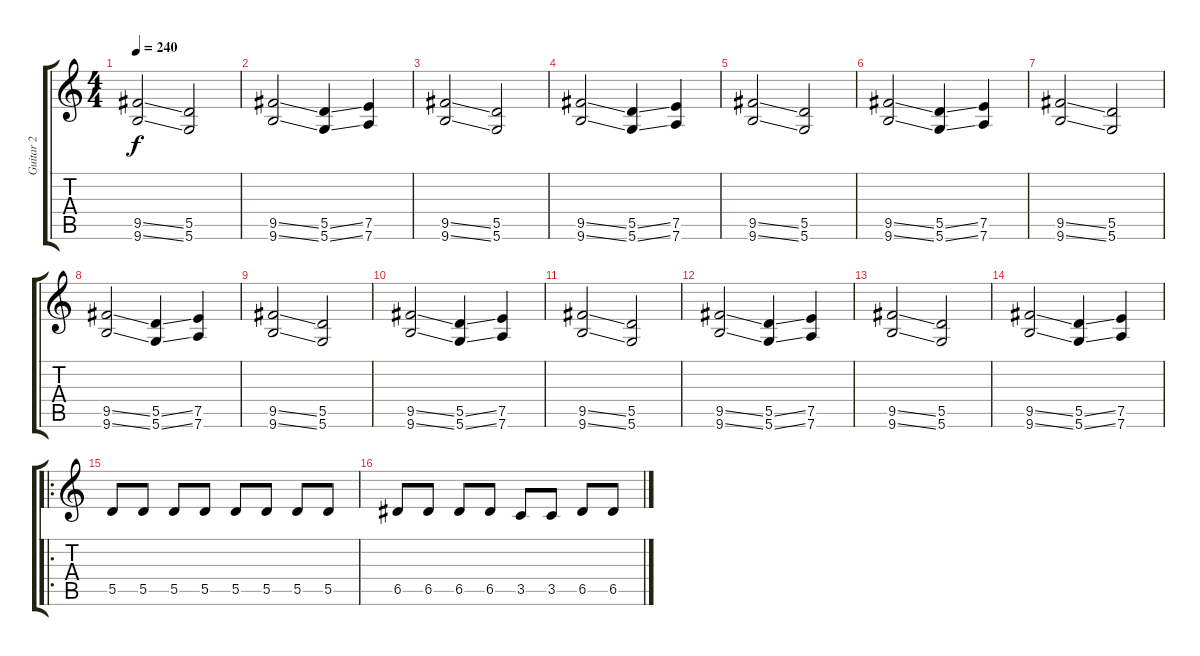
\track ("Guitar 2" "Guitar 2") {instrument distortionguitar}
\staff {score tabs}
\tuning (E4 B3 G3 D3 A2 D2) {hide}
\ts (4 4)
\tempo 240
\clef g2
\ks c
(9.5{ss} 9.6{ss}).2{dy f} (5.5 5.6).2 |
(9.5{ss} 9.6{ss}).2 (5.5{ss} 5.6{ss}).4 (7.5 7.6).4 |
(9.5{ss} 9.6{ss}).2 (5.5 5.6).2 |
(9.5{ss} 9.6{ss}).2 (5.5{ss} 5.6{ss}).4 (7.5 7.6).4 |
(9.5{ss} 9.6{ss}).2 (5.5 5.6).2 |
(9.5{ss} 9.6{ss}).2 (5.5{ss} 5.6{ss}).4 (7.5 7.6).4 |
(9.5{ss} 9.6{ss}).2 (5.5 5.6).2 |
(9.5{ss} 9.6{ss}).2 (5.5{ss} 5.6{ss}).4 (7.5 7.6).4 |
(9.5{ss} 9.6{ss}).2 (5.5 5.6).2 |
(9.5{ss} 9.6{ss}).2 (5.5{ss} 5.6{ss}).4 (7.5 7.6).4 |
(9.5{ss} 9.6{ss}).2 (5.5 5.6).2 |
(9.5{ss} 9.6{ss}).2 (5.5{ss} 5.6{ss}).4 (7.5 7.6).4 |
(9.5{ss} 9.6{ss}).2 (5.5 5.6).2 |
(9.5{ss} 9.6{ss}).2 (5.5{ss} 5.6{ss}).4 (7.5 7.6).4 |
\ro
5.5.8 5.5.8 5.5.8 5.5.8 5.5.8 5.5.8 5.5.8 5.5.8 |
6.5.8 6.5.8 6.5.8 6.5.8 3.5.8 3.5.8 6.5.8 6.5.8
